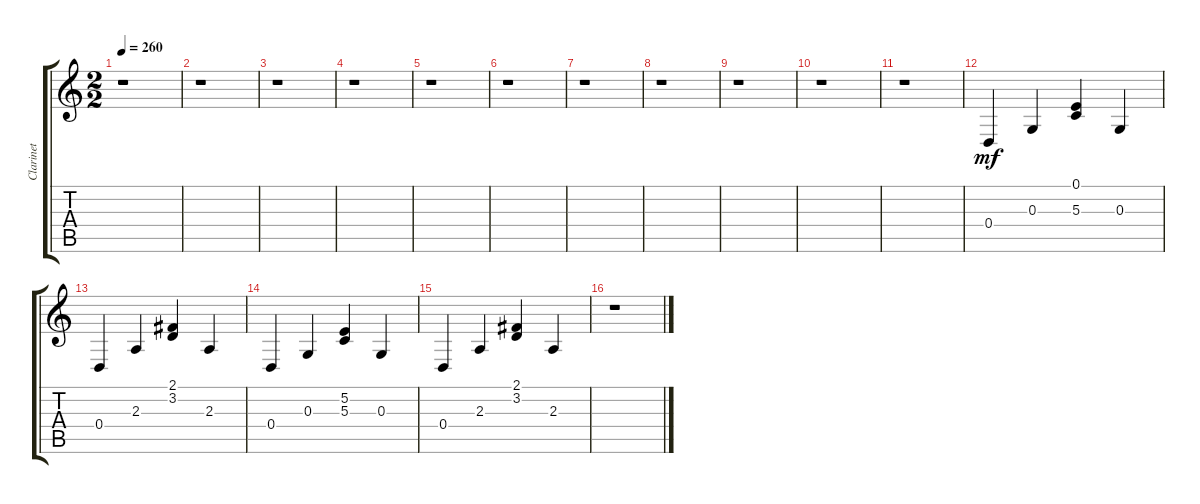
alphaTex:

\track ("Clarinet" "Clarinet") {instrument clarinet}
\staff {score tabs}
\tuning (E4 B3 G3 D3 A2 E2) {hide}
\ts (2 2)
\tempo 260
\clef g2
\ks c
r.1{dy mf} |
r.1 |
r.1 |
r.1 |
r.1 |
r.1 |
r.1 |
r.1 |
r.1 |
r.1 |
r.1 |
0.4.4 0.3.4 (0.1 5.3).4 0.3.4 |
0.4.4 2.3.4 (2.1 3.2).4 2.3.4 |
0.4.4 0.3.4 (5.2 5.3).4 0.3.4 |
0.4.4 2.3.4 (2.1 3.2).4 2.3.4 |
r.1
